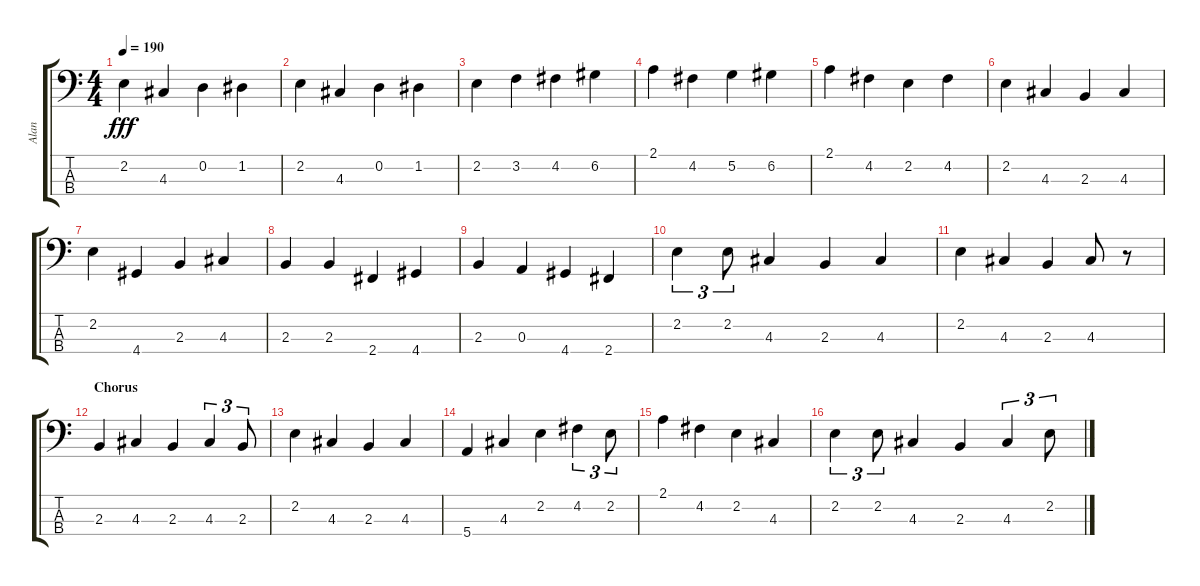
\track ("Alan" "Alan") {instrument electricbassfinger}
\staff {score tabs}
\tuning (G2 D2 A1 E1) {hide}
\ts (4 4)
\tempo 190
\clef f4
\ks c
2.2.4{dy fff} 4.3.4 0.2.4 1.2.4 |
2.2.4 4.3.4 0.2.4 1.2.4 |
2.2.4 3.2.4 4.2.4 6.2.4 |
2.1.4 4.2.4 5.2.4 6.2.4 |
2.1.4 4.2.4 2.2.4 4.2.4 |
2.2.4 4.3.4 2.3.4 4.3.4 |
2.2.4 4.4.4 2.3.4 4.3.4 |
2.3.4 2.3.4 2.4.4 4.4.4 |
2.3.4 0.3.4 4.4.4 2.4.4 |
2.2.4{tu (3 2)} 2.2.8{tu (3 2)} 4.3.4 2.3.4 4.3.4 |
2.2.4 4.3.4 2.3.4 4.3.8 r.8 |
\section ("" "Chorus")
2.3.4 4.3.4 2.3.4 4.3.4{tu (3 2)} 2.3.8{tu (3 2)} |
2.2.4 4.3.4 2.3.4 4.3.4 |
5.4.4 4.3.4 2.2.4 4.2.4{tu (3 2)} 2.2.8{tu (3 2)} |
2.1.4 4.2.4 2.2.4 4.3.4 |
2.2.4{tu (3 2)} 2.2.8{tu (3 2)} 4.3.4 2.3.4 4.3.4{tu (3 2)} 2.2.8{tu (3 2)}
